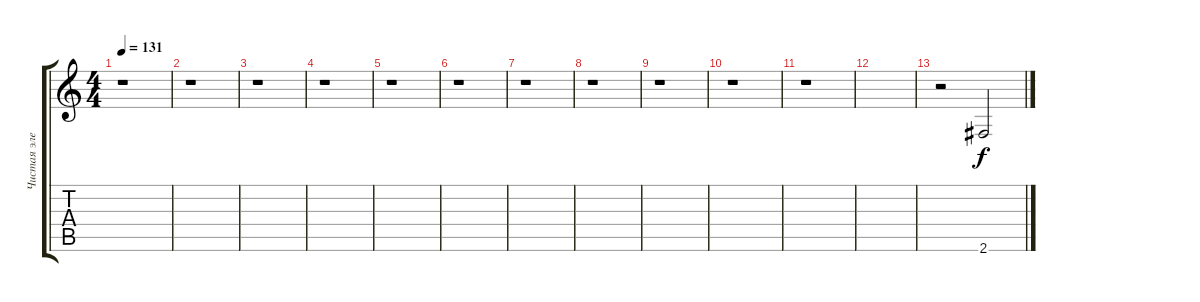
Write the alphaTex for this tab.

\track ("Чистая электро гитара" "Чистая эле") {instrument electricguitarclean}
\staff {score tabs}
\tuning (E4 B3 G3 D3 A2 E2) {hide}
\ts (4 4)
\tempo 131
\clef g2
\ks c
r.1{dy f} |
r.1 |
r.1 |
r.1 |
r.1 |
r.1 |
r.1 |
r.1 |
r.1 |
r.1 |
r.1 |
|
r.2 2.6.2
